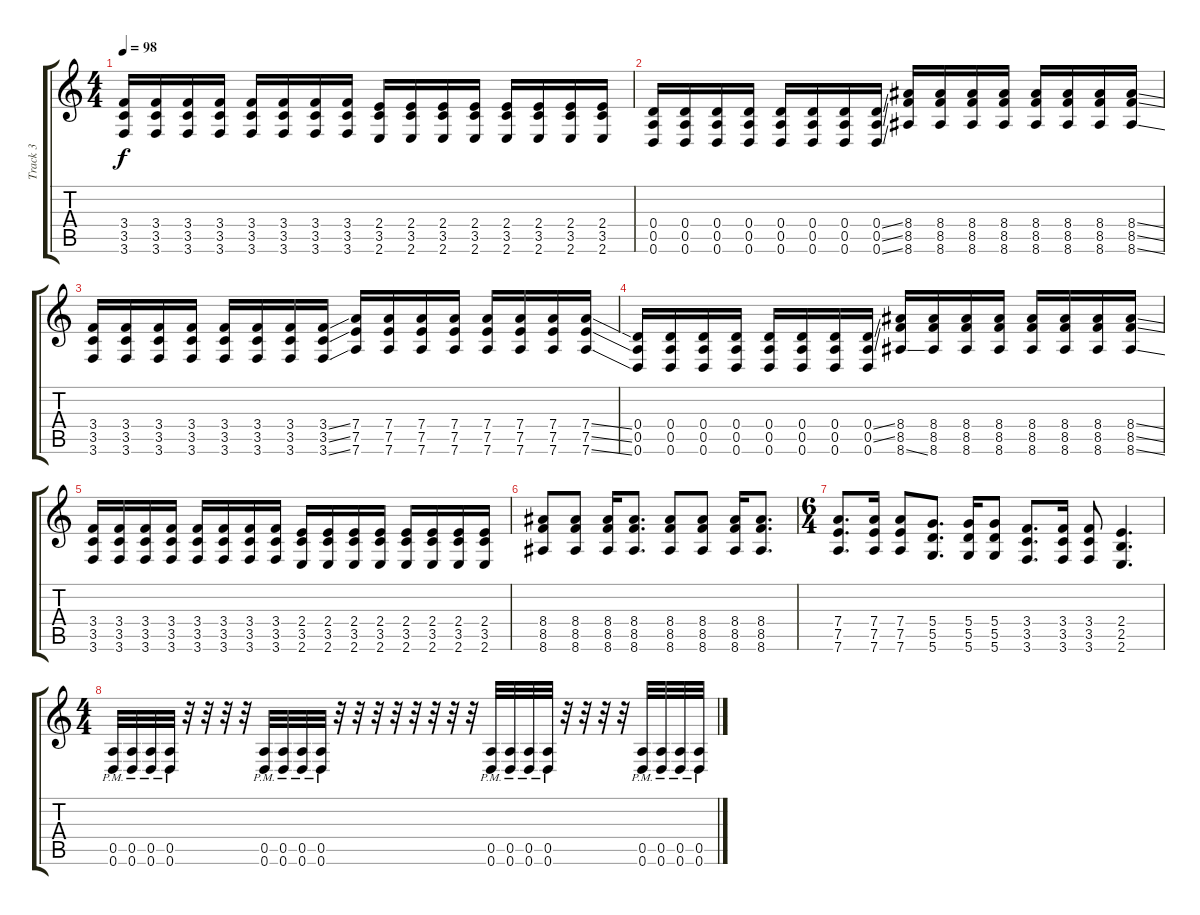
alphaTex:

\track ("Track 3" "Track 3") {instrument distortionguitar}
\staff {score tabs}
\tuning (E4 B3 G3 D3 A2 D2) {hide}
\ts (4 4)
\tempo 98
\clef g2
\ks c
(3.4 3.5 3.6).16{dy f} (3.4 3.5 3.6).16 (3.4 3.5 3.6).16 (3.4 3.5 3.6).16 (3.4 3.5 3.6).16 (3.4 3.5 3.6).16 (3.4 3.5 3.6).16 (3.4 3.5 3.6).16 (2.4 3.5 2.6).16 (2.4 3.5 2.6).16 (2.4 3.5 2.6).16 (2.4 3.5 2.6).16 (2.4 3.5 2.6).16 (2.4 3.5 2.6).16 (2.4 3.5 2.6).16 (2.4 3.5 2.6).16 |
(0.4 0.5 0.6).16 (0.4 0.5 0.6).16 (0.4 0.5 0.6).16 (0.4 0.5 0.6).16 (0.4 0.5 0.6).16 (0.4 0.5 0.6).16 (0.4 0.5 0.6).16 (0.4{ss} 0.5{ss} 0.6{ss}).16 (8.4 8.5 8.6).16 (8.4 8.5 8.6).16 (8.4 8.5 8.6).16 (8.4 8.5 8.6).16 (8.4 8.5 8.6).16 (8.4 8.5 8.6).16 (8.4 8.5 8.6).16 (8.4{ss} 8.5{ss} 8.6{ss}).16 |
(3.4 3.5 3.6).16 (3.4 3.5 3.6).16 (3.4 3.5 3.6).16 (3.4 3.5 3.6).16 (3.4 3.5 3.6).16 (3.4 3.5 3.6).16 (3.4 3.5 3.6).16 (3.4{ss} 3.5{ss} 3.6{ss}).16 (7.4 7.5 7.6).16 (7.4 7.5 7.6).16 (7.4 7.5 7.6).16 (7.4 7.5 7.6).16 (7.4 7.5 7.6).16 (7.4 7.5 7.6).16 (7.4 7.5 7.6).16 (7.4{ss} 7.5{ss} 7.6{ss}).16 |
(0.4 0.5 0.6).16 (0.4 0.5 0.6).16 (0.4 0.5 0.6).16 (0.4 0.5 0.6).16 (0.4 0.5 0.6).16 (0.4 0.5 0.6).16 (0.4 0.5 0.6).16 (0.4{ss} 0.5{ss} 0.6).16 (8.4 8.5 8.6{ss}).16 (8.4 8.5 8.6).16 (8.4 8.5 8.6).16 (8.4 8.5 8.6).16 (8.4 8.5 8.6).16 (8.4 8.5 8.6).16 (8.4 8.5 8.6).16 (8.4{ss} 8.5{ss} 8.6{ss}).16 |
(3.4 3.5 3.6).16 (3.4 3.5 3.6).16 (3.4 3.5 3.6).16 (3.4 3.5 3.6).16 (3.4 3.5 3.6).16 (3.4 3.5 3.6).16 (3.4 3.5 3.6).16 (3.4 3.5 3.6).16 (2.4 3.5 2.6).16 (2.4 3.5 2.6).16 (2.4 3.5 2.6).16 (2.4 3.5 2.6).16 (2.4 3.5 2.6).16 (2.4 3.5 2.6).16 (2.4 3.5 2.6).16 (2.4 3.5 2.6).16 |
(8.4 8.5 8.6).8 (8.4 8.5 8.6).8 (8.4 8.5 8.6).16 (8.4 8.5 8.6).8{d} (8.4 8.5 8.6).8 (8.4 8.5 8.6).8 (8.4 8.5 8.6).16 (8.4 8.5 8.6).8{d} |
\ts (6 4)
(7.4 7.5 7.6).8{d} (7.4 7.5 7.6).16 (7.4 7.5 7.6).8 (5.4 5.5 5.6).8{d} (5.4 5.5 5.6).16 (5.4 5.5 5.6).8 (3.4 3.5 3.6).8{d} (3.4 3.5 3.6).16 (3.4 3.5 3.6).8 (2.4 2.5 2.6).4{d} |
\ts (4 4)
(0.5{pm} 0.6{pm}).32 (0.5{pm} 0.6{pm}).32 (0.5{pm} 0.6{pm}).32 (0.5{pm} 0.6{pm}).32 r.32 r.32 r.32 r.32 (0.5{pm} 0.6{pm}).32 (0.5{pm} 0.6{pm}).32 (0.5{pm} 0.6{pm}).32 (0.5{pm} 0.6{pm}).32 r.32 r.32 r.32 r.32 r.32 r.32 r.32 r.32 (0.5{pm} 0.6{pm}).32 (0.5{pm} 0.6{pm}).32 (0.5{pm} 0.6{pm}).32 (0.5{pm} 0.6{pm}).32 r.32 r.32 r.32 r.32 (0.5{pm} 0.6{pm}).32 (0.5 0.6{pm}).32 (0.5{pm} 0.6{pm}).32 (0.5{pm} 0.6{pm}).32
